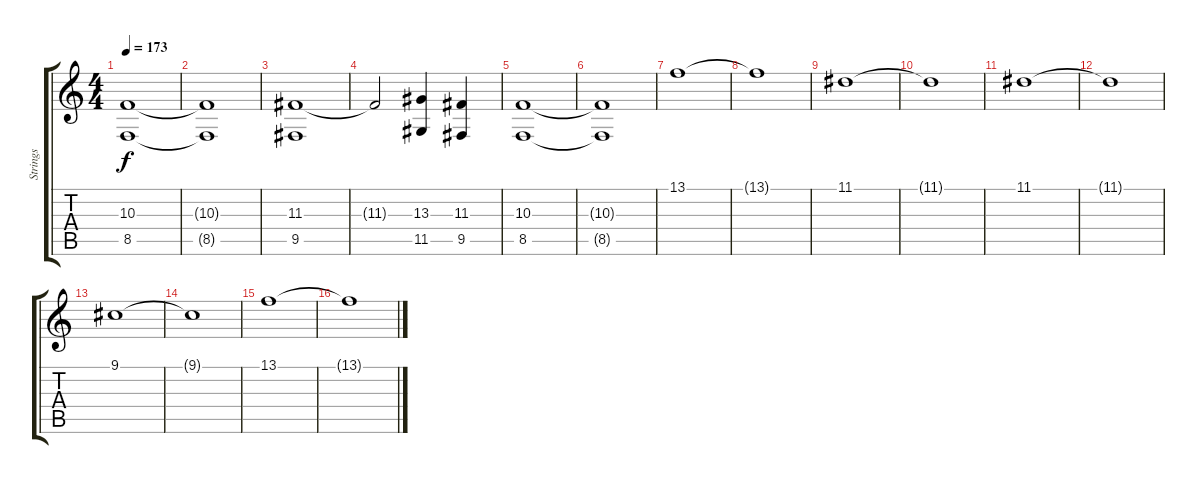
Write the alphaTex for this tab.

\track ("Strings" "Strings") {instrument stringensemble1}
\staff {score tabs}
\tuning (E4 B3 G3 D3 A2 E2) {hide}
\ts (4 4)
\tempo 173
\clef g2
\ks c
(10.3 8.5).1{dy f} |
(10.3{t} 8.5{t}).1 |
(11.3 9.5).1 |
11.3{t}.2 (13.3 11.5).4 (11.3 9.5).4 |
(10.3 8.5).1 |
(10.3{t} 8.5{t}).1 |
13.1.1{volume 12 balance 15 instrument stringensemble1} |
13.1{t}.1 |
11.1.1 |
11.1{t}.1 |
11.1.1 |
11.1{t}.1 |
9.1.1 |
9.1{t}.1 |
13.1.1{volume 12 balance 15 instrument stringensemble1} |
13.1{t}.1
